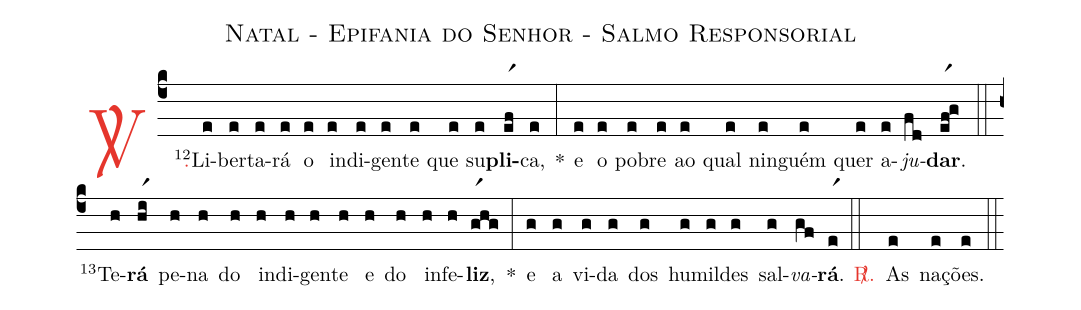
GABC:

name: Natal - Epifania do Senhor - Salmo Responsorial;
%%
(c4)

<c><sp>V/</sp>.</c>() <v>\VSup{12}</v>Li(e)ber(e)ta(e)rá(e) o(e) in(e)di(e)gen(e)te(e) que(e) su(e)<b>pli</b>(er1f)ca,(e) *(:)
e(e) o(e) po(e)bre(e) ao(e) qual(e) nin(e)guém(e) quer(e) a(e)<i>ju</i>(fd)<b>dar</b>.(er1f!g)

(::)

<v>\VSup{13}</v>Te(h)<b>rá</b>(hr1i) pe(h)na(h) do(h) in(h)di(h)gen(h)te(h) e(h) do(h) in(h)fe(h)<b>liz</b>,(gr1hg) *(:)
e(g) a(g) vi(g)da(g) dos(g) hu(g)mil(g)des(g) sal(g)<i>va</i>(gf)<b>rá</b>.(er1)

(::)

<c><sp>R/</sp>.</c>() As(e) na(e)ções.(e)

(::)
